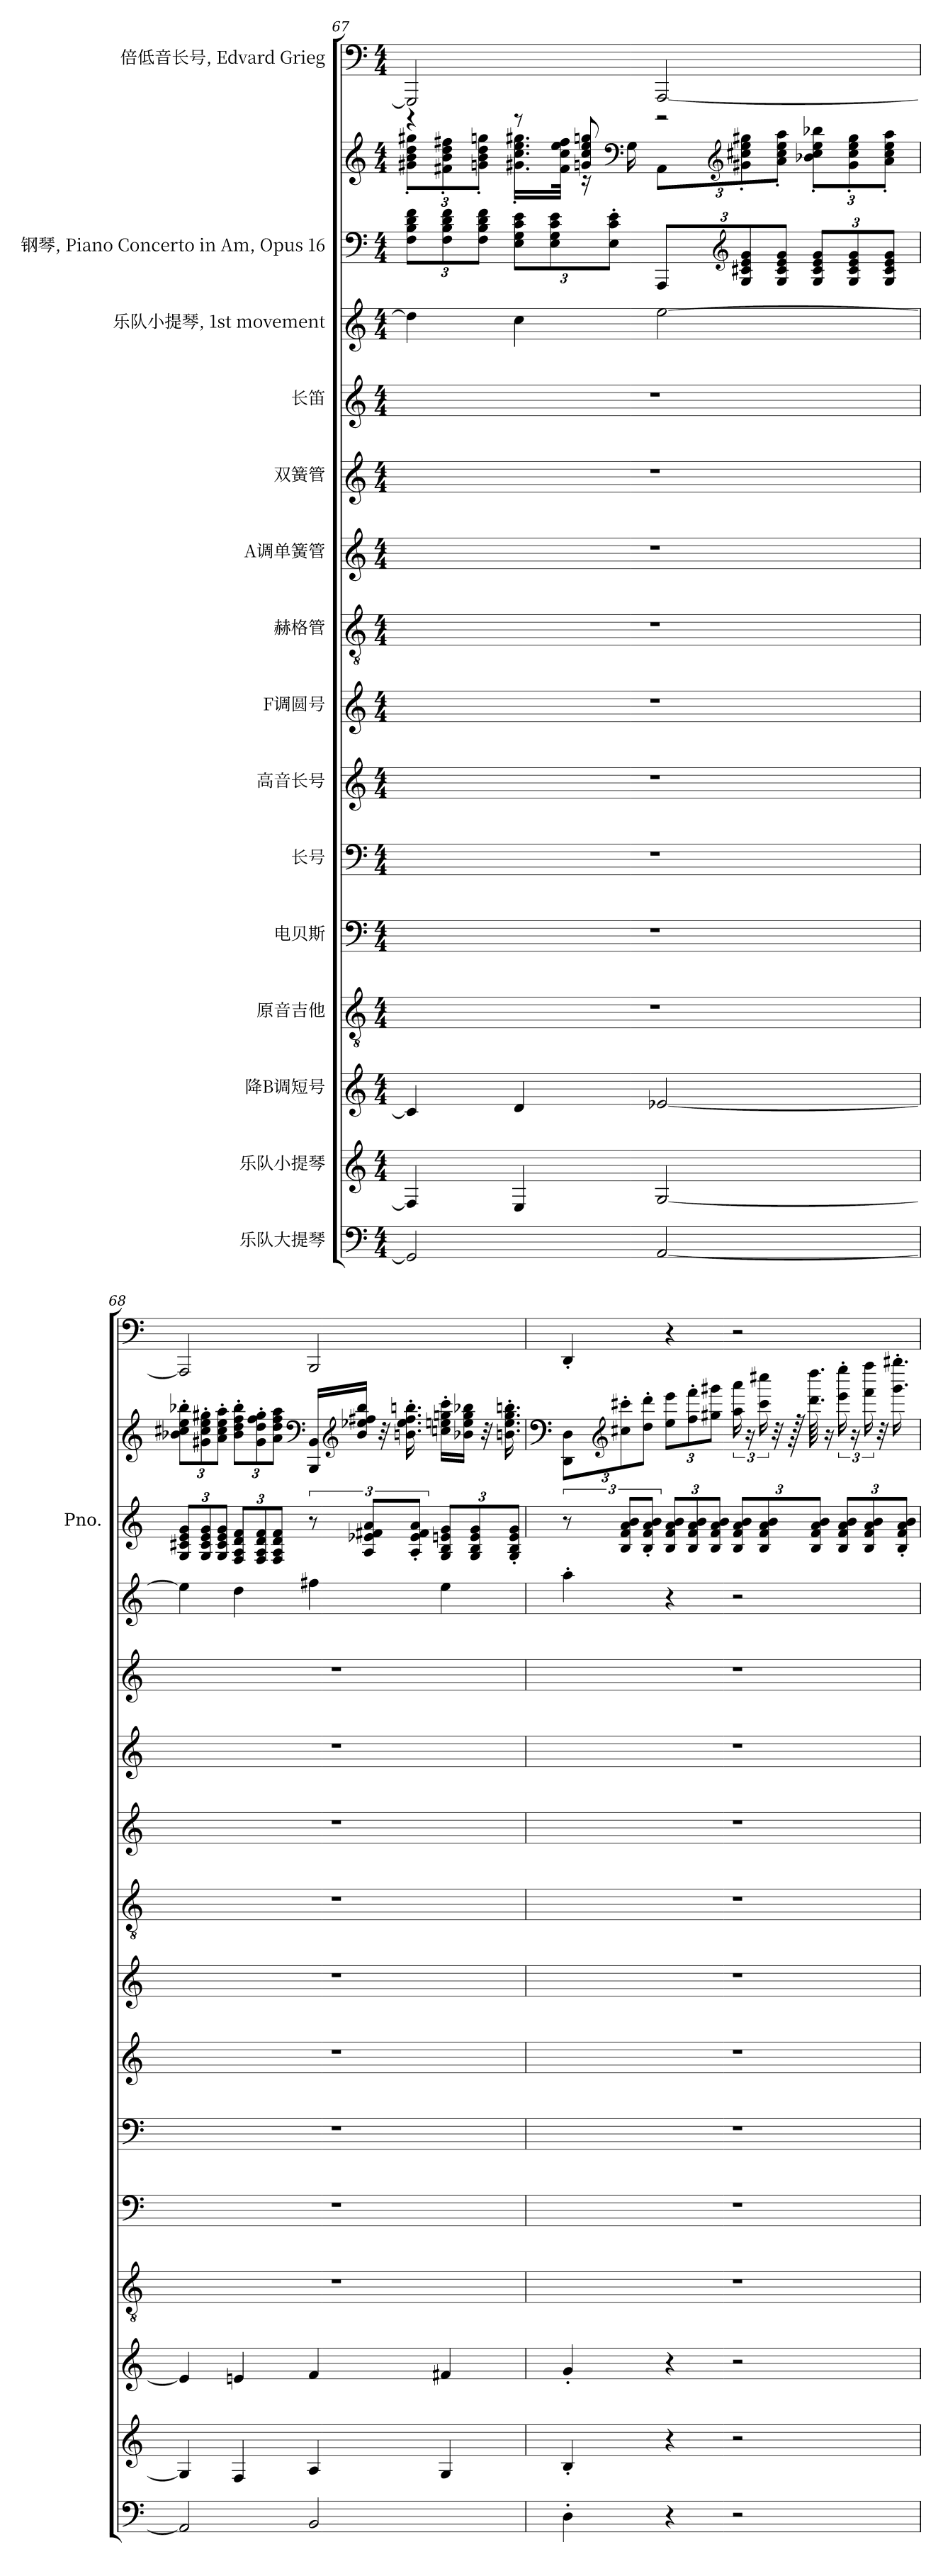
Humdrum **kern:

**kern	**kern	**kern	**kern	**kern	**kern	**kern	**kern	**kern	**kern	**kern	**kern	**kern	**kern	**kern	**kern
*part15	*part14	*part13	*part12	*part11	*part10	*part9	*part8	*part7	*part6	*part5	*part4	*part3	*part2	*part2	*part1
*staff16	*staff15	*staff14	*staff13	*staff12	*staff11	*staff10	*staff9	*staff8	*staff7	*staff6	*staff5	*staff4	*staff3	*staff2	*staff1
*I"乐队大提琴	*I"乐队小提琴	*I"降B调短号	*I"原音吉他	*I"电贝斯	*I"长号	*I"高音长号	*I"F调圆号	*I"赫格管	*I"A调单簧管	*I"双簧管	*I"长笛	*I"乐队小提琴, 1st movement	*I"钢琴,   Piano Concerto in Am, Opus 16	*	*I"倍低音长号, Edvard Grieg
*	*	*	*	*	*	*	*	*	*	*	*	*	*I'Pno.	*	*
!!LO:PB:g=z
*clefF4	*clefG2	*clefG2	*clefGv2	*clefF4	*clefF4	*clefG2	*clefG2	*clefGv2	*clefG2	*clefG2	*clefG2	*clefG2	*clefF4	*clefG2	*clefF4
*	*	*ITrd1c2	*	*ITrd7c12	*	*	*ITrd4c7	*	*ITrd2c3	*	*	*	*	*	*
*k[]	*k[]	*k[b-e-]	*k[]	*k[]	*k[]	*k[]	*k[b-]	*k[]	*k[f#c#g#]	*k[]	*k[]	*k[]	*k[]	*k[]	*k[]
*M4/4	*M4/4	*M4/4	*M4/4	*M4/4	*M4/4	*M4/4	*M4/4	*M4/4	*M4/4	*M4/4	*M4/4	*M4/4	*M4/4	*M4/4	*M4/4
=67	=67	=67	=67	=67	=67	=67	=67	=67	=67	=67	=67	=67	=67	=67	=67
*	*	*	*	*	*	*	*	*	*	*	*	*	*	*^	*
*	*	*	*	*	*	*	*	*	*	*	*	*	*Xbrackettup	*	*Xbrackettup	*
2GG/]	4F/]	4B/]	1r	1r	1r	1r	1r	1r	1r	1r	1r	4dd\]	12F\ 12B\ 12d\ 12f\L	4r	12g#X\' 12b\' 12dd\' 12gg#X\'L	2GGG/]
.	.	.	.	.	.	.	.	.	.	.	.	.	12F\ 12B\ 12d\ 12f\	.	12f#X\' 12b\' 12dd\' 12ff#X\'	.
.	.	.	.	.	.	.	.	.	.	.	.	.	12F\ 12B\ 12d\ 12f\J	.	12gn\' 12b\' 12dd\' 12ggn\'J	.
.	4E/	4c/	.	.	.	.	.	.	.	.	.	4cc\	12E\ 12G\ 12c\ 12e\L	8r	16.g#X\' 16.cc\' 16.ee\' 16.gg#X\'LL	.
.	.	.	.	.	.	.	.	.	.	.	.	.	12E\ 12G\ 12c\ 12e\	.	.	.
.	.	.	.	.	.	.	.	.	.	.	.	.	.	.	32f#\ 32cc\ 32ee\ 32ff#\JJk	.
.	.	.	.	.	.	.	.	.	.	.	.	.	.	8gn/ 8cc/ 8ee/ 8ggn/	16r	.
.	.	.	.	.	.	.	.	.	.	.	.	.	12E\' 12c\' 12e\'J	.	.	.
*	*	*	*	*	*	*	*	*	*	*	*	*	*	*clefF4	*	*
.	.	.	.	.	.	.	.	.	.	.	.	.	.	.	16G\	.
[2AA/	[2G/	[2d-X/	.	.	.	.	.	.	.	.	.	[2ee\	12AAA/L	2r	12AA\L	[2AAA/
*	*	*	*	*	*	*	*	*	*	*	*	*	*clefG2	*clefG2	*	*
.	.	.	.	.	.	.	.	.	.	.	.	.	12G/ 12c#X/ 12e/ 12g/	.	12g#X\' 12cc#X\' 12ee\' 12gg#X\'	.
.	.	.	.	.	.	.	.	.	.	.	.	.	12G/ 12c#/ 12e/ 12g/J	.	12a\' 12cc#\' 12ee\' 12aa\'J	.
.	.	.	.	.	.	.	.	.	.	.	.	.	12G/ 12c#/ 12e/ 12g/L	.	12b-X\' 12cc#\' 12ee\' 12bb-X\'L	.
.	.	.	.	.	.	.	.	.	.	.	.	.	12G/ 12c#/ 12e/ 12g/	.	12g#\' 12cc#\' 12ee\' 12gg#\'	.
.	.	.	.	.	.	.	.	.	.	.	.	.	12G/ 12c#/ 12e/ 12g/J	.	12a\' 12cc#\' 12ee\' 12aa\'J	.
*	*	*	*	*	*	*	*	*	*	*	*	*	*	*v	*v	*
!!LO:PB:g=z
=68	=68	=68	=68	=68	=68	=68	=68	=68	=68	=68	=68	=68	=68	=68	=68
2AA/]	4G/]	4d-/]	1r	1r	1r	1r	1r	1r	1r	1r	1r	4ee\]	12G/ 12c#X/ 12e/ 12g/L	12b-X\' 12cc#X\' 12ee\' 12bb-X\'L	2AAA/]
.	.	.	.	.	.	.	.	.	.	.	.	.	12G/ 12c#/ 12e/ 12g/	12g#X\' 12cc#\' 12ee\' 12gg#X\'	.
.	.	.	.	.	.	.	.	.	.	.	.	.	12G/ 12c#/ 12e/ 12g/J	12a\' 12cc#\' 12ee\' 12aa\'J	.
.	4F/	4dn/	.	.	.	.	.	.	.	.	.	4dd\	12F/ 12A/ 12d/ 12f/L	12b-\' 12dd\' 12ff\' 12bb-\'L	.
.	.	.	.	.	.	.	.	.	.	.	.	.	12F/ 12A/ 12d/ 12f/	12g#\' 12dd\' 12ff\' 12gg#\'	.
.	.	.	.	.	.	.	.	.	.	.	.	.	12F/ 12A/ 12d/ 12f/J	12a\ 12dd\ 12ff\ 12aa\J	.
*	*	*	*	*	*	*	*	*	*	*	*	*	*	*clefF4	*
*	*	*	*	*	*	*	*	*	*	*	*	*	*brackettup	*	*
2BB/	4A/	4e-/	.	.	.	.	.	.	.	.	.	4ff#X\	12r	16BBB/ 16BB/LL	2BBB/
*	*	*	*	*	*	*	*	*	*	*	*	*	*	*clefG2	*
.	.	.	.	.	.	.	.	.	.	.	.	.	.	16b-/ 16ee-X/ 16ff#X/ 16bb-/JJ	.
.	.	.	.	.	.	.	.	.	.	.	.	.	12A/ 12e-X/ 12f#X/ 12a/L	.	.
.	.	.	.	.	.	.	.	.	.	.	.	.	.	32r	.
.	.	.	.	.	.	.	.	.	.	.	.	.	.	16.bn\' 16.ee-\' 16.ff#\' 16.bbn\'	.
.	.	.	.	.	.	.	.	.	.	.	.	.	12A/' 12e-/' 12f#/' 12a/'J	.	.
*	*	*	*	*	*	*	*	*	*	*	*	*	*Xbrackettup	*	*
.	4G/	4en/	.	.	.	.	.	.	.	.	.	4ee\	12G/ 12B/ 12en/ 12g/L	16ccn\' 16een\' 16ggn\' 16ccc\'LL	.
.	.	.	.	.	.	.	.	.	.	.	.	.	.	16b-X\ 16ee\ 16gg\ 16bb-X\JJ	.
.	.	.	.	.	.	.	.	.	.	.	.	.	12G/ 12B/ 12e/ 12g/	.	.
.	.	.	.	.	.	.	.	.	.	.	.	.	.	32r	.
.	.	.	.	.	.	.	.	.	.	.	.	.	.	16.bn\' 16.ee\' 16.gg\' 16.bbn\'	.
.	.	.	.	.	.	.	.	.	.	.	.	.	12G/' 12B/' 12e/' 12g/'J	.	.
!!LO:PB:g=z
=69	=69	=69	=69	=69	=69	=69	=69	=69	=69	=69	=69	=69	=69	=69	=69
*	*	*	*	*	*	*	*	*	*	*	*	*	*	*clefF4	*
*	*	*	*	*	*	*	*	*	*	*	*	*	*brackettup	*	*
4D'\	4B'/	4f'/	1r	1r	1r	1r	1r	1r	1r	1r	1r	4aa'\	12r	12DD\ 12D\L	4DD'/
*	*	*	*	*	*	*	*	*	*	*	*	*	*	*clefG2	*
.	.	.	.	.	.	.	.	.	.	.	.	.	12B/ 12f/ 12a/ 12b/L	12cc#X\' 12ccc#X\'	.
.	.	.	.	.	.	.	.	.	.	.	.	.	12B/' 12f/' 12a/' 12b/'J	12dd\' 12ddd\'J	.
*	*	*	*	*	*	*	*	*	*	*	*	*	*Xbrackettup	*	*
4r	4r	4r	.	.	.	.	.	.	.	.	.	4r	12B/ 12f/ 12a/ 12b/L	12ee\ 12eee\L	4r
.	.	.	.	.	.	.	.	.	.	.	.	.	12B/ 12f/ 12a/ 12b/	12ff\' 12fff\'	.
.	.	.	.	.	.	.	.	.	.	.	.	.	12B/ 12f/ 12a/ 12b/J	12gg#X\ 12ggg#X\J	.
*	*	*	*	*	*	*	*	*	*	*	*	*	*	*brackettup	*
2r	2r	2r	.	.	.	.	.	.	.	.	.	2r	12B/ 12f/ 12a/ 12b/L	24aa\ 24aaa\	2r
.	.	.	.	.	.	.	.	.	.	.	.	.	.	24r	.
.	.	.	.	.	.	.	.	.	.	.	.	.	12B/ 12f/ 12a/ 12b/	24ccc#\ 24cccc#X\	.
.	.	.	.	.	.	.	.	.	.	.	.	.	.	32r	.
.	.	.	.	.	.	.	.	.	.	.	.	.	.	128r	.
.	.	.	.	.	.	.	.	.	.	.	.	.	.	64.ddd\ 64.dddd\	.
.	.	.	.	.	.	.	.	.	.	.	.	.	12B/ 12f/ 12a/ 12b/J	.	.
.	.	.	.	.	.	.	.	.	.	.	.	.	.	16r	.
.	.	.	.	.	.	.	.	.	.	.	.	.	12B/ 12f/ 12a/ 12b/L	24eee\' 24eeee\'	.
.	.	.	.	.	.	.	.	.	.	.	.	.	.	24r	.
.	.	.	.	.	.	.	.	.	.	.	.	.	12B/ 12f/ 12a/ 12b/	24fff\ 24ffff\	.
.	.	.	.	.	.	.	.	.	.	.	.	.	.	32r	.
.	.	.	.	.	.	.	.	.	.	.	.	.	.	16.ggg#\' 16.gggg#X\'	.
.	.	.	.	.	.	.	.	.	.	.	.	.	12B/' 12f/' 12a/' 12b/'J	.	.
=	=	=	=	=	=	=	=	=	=	=	=	=	=	=	=
*-	*-	*-	*-	*-	*-	*-	*-	*-	*-	*-	*-	*-	*-	*-	*-
